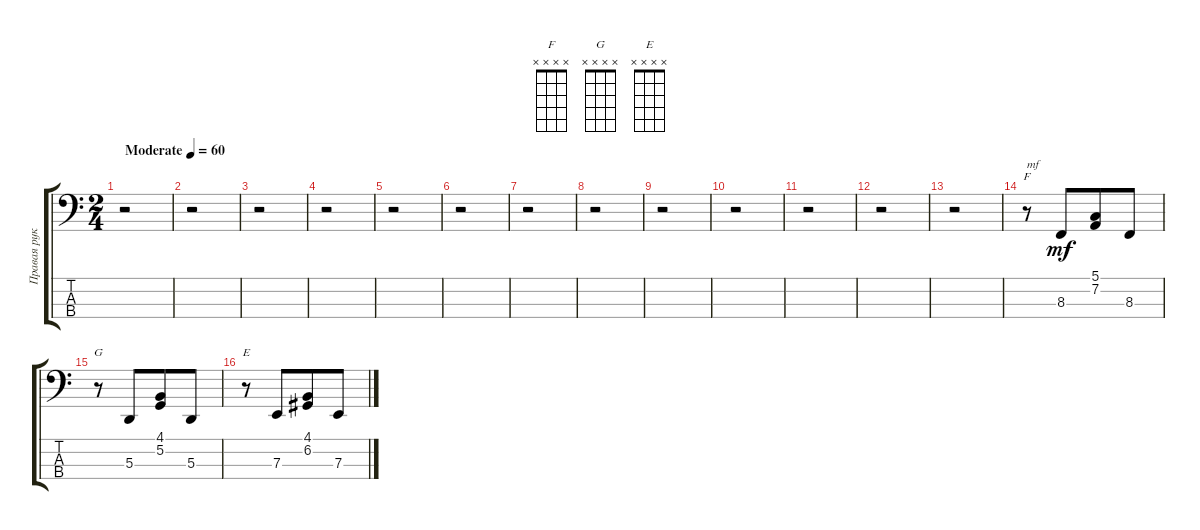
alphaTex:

\track ("Правая рука" "Правая рук") {instrument brightacousticpiano}
\staff {score tabs}
\tuning (G2 D2 A1 E1) {hide}
\chord ("F" x x x x)
\chord ("G" x x x x)
\chord ("E" x x x x)
\ts (2 4)
\tempo (60 "Moderate")
\clef f4
\ks c
r.2{dy mf instrument brightacousticpiano} |
r.2 |
r.2 |
r.2 |
r.2 |
r.2 |
r.2 |
r.2 |
r.2 |
r.2 |
r.2 |
r.2 |
r.2 |
r.8{ch "F" txt "mf"} 8.3.8{beam merge} (5.1 7.2).8 8.3.8 |
r.8{ch "G"} 5.3.8{beam merge} (4.1 5.2).8 5.3.8 |
r.8{ch "E"} 7.3.8{beam merge} (4.1 6.2).8 7.3.8
